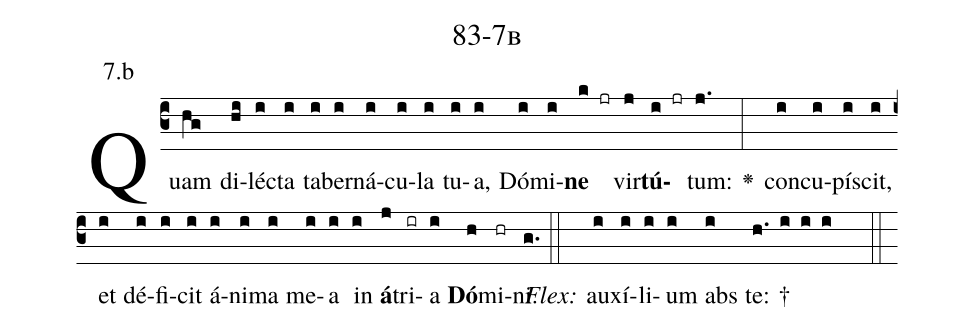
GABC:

name: 83-7b;
annotation: 7.b;
%%
(c3)Quam(hg) di(hi)léc(i)ta(i) ta(i)ber(i)ná(i)cu(i)la(i) tu(i)a,(i) Dó(i)mi(i)<b>ne</b>(k jr) vir(j)<b>tú</b>(i jr)tum:(j.) <v>\greheightstar</v>(:) con(i)cu(i)pí(i)scit,(i) et(i) dé(i)fi(i)cit(i) á(i)ni(i)ma(i) me(i)a(i) in(i) <b>á</b>(j)tri(ir)a(i) <b>Dó</b>(h)mi(hr)ni.(g.) (::)
<i>Flex:</i>()  au(i)xí(i)li(i)um(i) abs(i) te: †(h. i i i  ::)

%E(i) u(i) o(j) u(i) a(h) e.(g.) (::)
